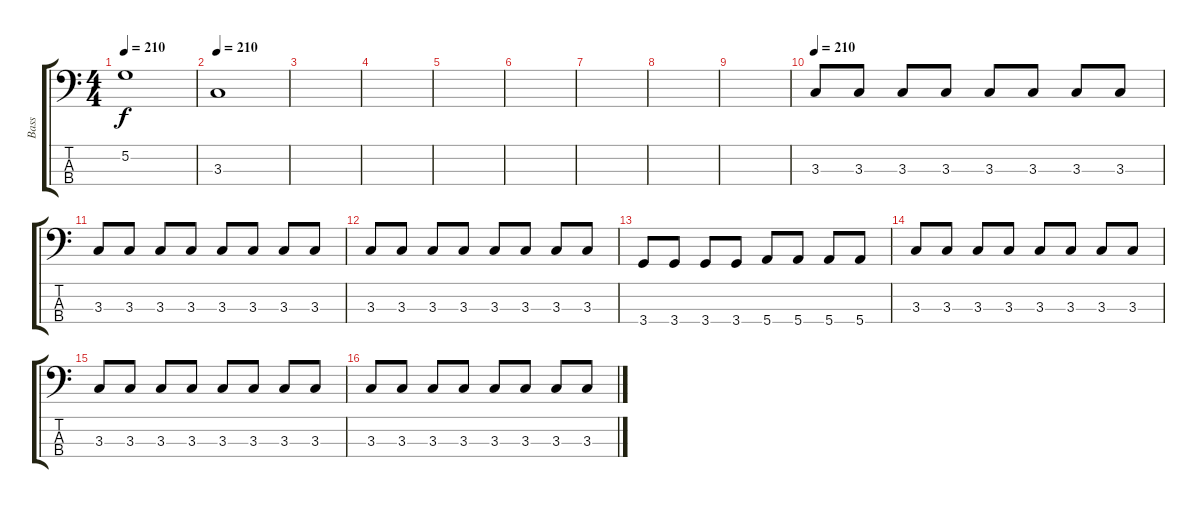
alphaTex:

\track ("Bass" "Bass") {instrument electricbasspick}
\staff {score tabs}
\tuning (G2 D2 A1 E1) {hide}
\ts (4 4)
\tempo 210
\clef f4
\ks c
5.2{t}.1{dy f} |
\tempo 210
3.3.1 |
|
|
|
|
|
|
|
\tempo 210
3.3.8 3.3.8 3.3.8 3.3.8 3.3.8 3.3.8 3.3.8 3.3.8 |
3.3.8 3.3.8 3.3.8 3.3.8 3.3.8 3.3.8 3.3.8 3.3.8 |
3.3.8 3.3.8 3.3.8 3.3.8 3.3.8 3.3.8 3.3.8 3.3.8 |
3.4.8 3.4.8 3.4.8 3.4.8 5.4.8 5.4.8 5.4.8 5.4.8 |
3.3.8 3.3.8 3.3.8 3.3.8 3.3.8 3.3.8 3.3.8 3.3.8 |
3.3.8 3.3.8 3.3.8 3.3.8 3.3.8 3.3.8 3.3.8 3.3.8 |
3.3.8 3.3.8 3.3.8 3.3.8 3.3.8 3.3.8 3.3.8 3.3.8
